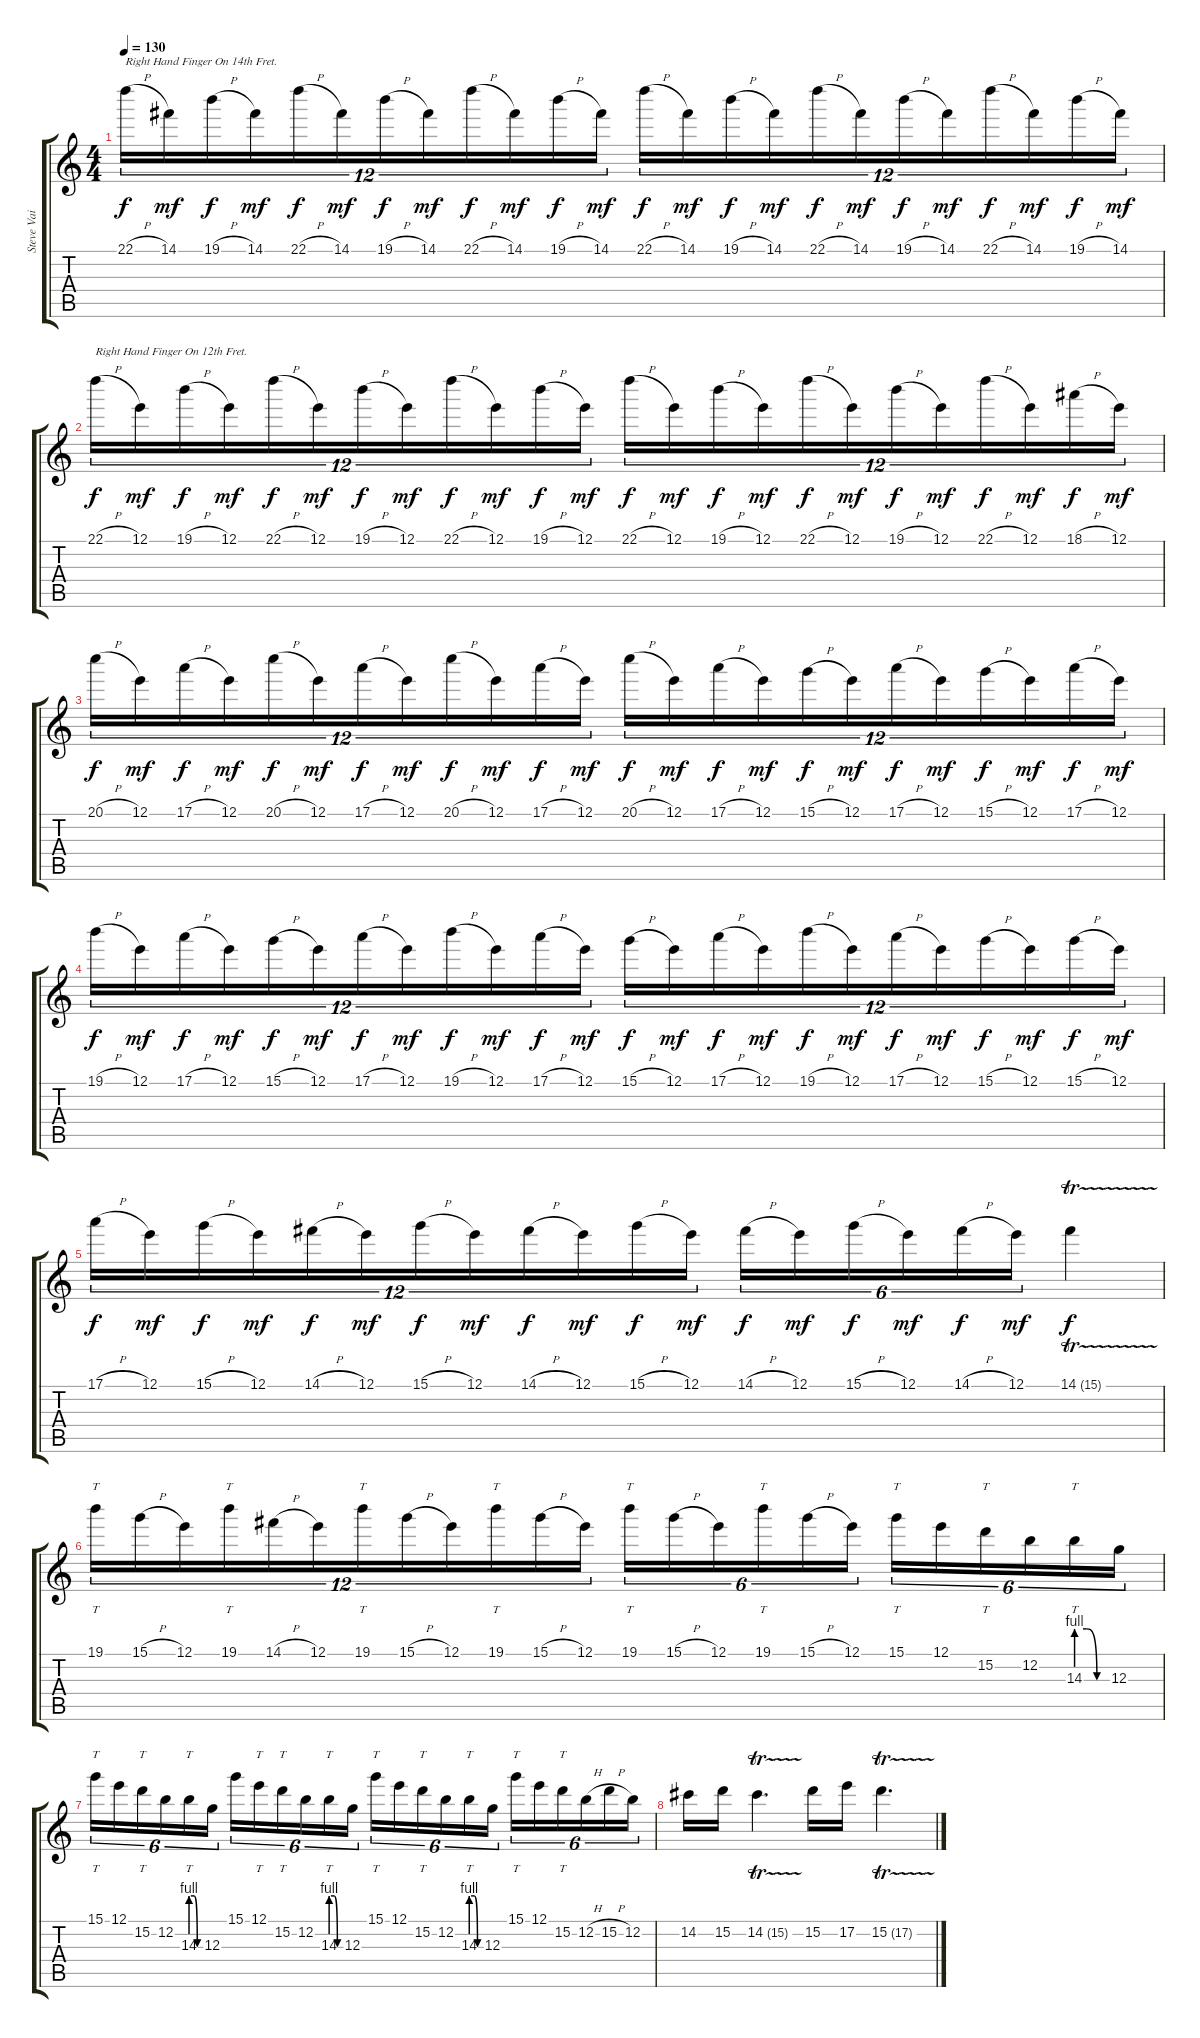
\track ("Steve Vai" "Steve Vai") {instrument distortionguitar}
\staff {score tabs}
\tuning (E4 B3 G3 D3 A2 E2) {hide}
\ts (4 4)
\tempo 130
\clef g2
\ks c
22.1{h}.16{tu (12 8) txt "Right Hand Finger On 14th Fret." dy f} 14.1.16{tu (12 8) dy mf} 19.1{h}.16{tu (12 8) dy f} 14.1.16{tu (12 8) dy mf} 22.1{h}.16{tu (12 8) dy f} 14.1.16{tu (12 8) dy mf} 19.1{h}.16{tu (12 8) dy f} 14.1.16{tu (12 8) dy mf} 22.1{h}.16{tu (12 8) dy f} 14.1.16{tu (12 8) dy mf} 19.1{h}.16{tu (12 8) dy f} 14.1.16{tu (12 8) dy mf} 22.1{h}.16{tu (12 8) dy f} 14.1.16{tu (12 8) dy mf} 19.1{h}.16{tu (12 8) dy f} 14.1.16{tu (12 8) dy mf} 22.1{h}.16{tu (12 8) dy f} 14.1.16{tu (12 8) dy mf} 19.1{h}.16{tu (12 8) dy f} 14.1.16{tu (12 8) dy mf} 22.1{h}.16{tu (12 8) dy f} 14.1.16{tu (12 8) dy mf} 19.1{h}.16{tu (12 8) dy f} 14.1.16{tu (12 8) dy mf} |
22.1{h}.16{tu (12 8) txt "Right Hand Finger On 12th Fret." dy f} 12.1.16{tu (12 8) dy mf} 19.1{h}.16{tu (12 8) dy f} 12.1.16{tu (12 8) dy mf} 22.1{h}.16{tu (12 8) dy f} 12.1.16{tu (12 8) dy mf} 19.1{h}.16{tu (12 8) dy f} 12.1.16{tu (12 8) dy mf} 22.1{h}.16{tu (12 8) dy f} 12.1.16{tu (12 8) dy mf} 19.1{h}.16{tu (12 8) dy f} 12.1.16{tu (12 8) dy mf} 22.1{h}.16{tu (12 8) dy f} 12.1.16{tu (12 8) dy mf} 19.1{h}.16{tu (12 8) dy f} 12.1.16{tu (12 8) dy mf} 22.1{h}.16{tu (12 8) dy f} 12.1.16{tu (12 8) dy mf} 19.1{h}.16{tu (12 8) dy f} 12.1.16{tu (12 8) dy mf} 22.1{h}.16{tu (12 8) dy f} 12.1.16{tu (12 8) dy mf} 18.1{h}.16{tu (12 8) dy f} 12.1.16{tu (12 8) dy mf} |
20.1{h}.16{tu (12 8) dy f} 12.1.16{tu (12 8) dy mf} 17.1{h}.16{tu (12 8) dy f} 12.1.16{tu (12 8) dy mf} 20.1{h}.16{tu (12 8) dy f} 12.1.16{tu (12 8) dy mf} 17.1{h}.16{tu (12 8) dy f} 12.1.16{tu (12 8) dy mf} 20.1{h}.16{tu (12 8) dy f} 12.1.16{tu (12 8) dy mf} 17.1{h}.16{tu (12 8) dy f} 12.1.16{tu (12 8) dy mf} 20.1{h}.16{tu (12 8) dy f} 12.1.16{tu (12 8) dy mf} 17.1{h}.16{tu (12 8) dy f} 12.1.16{tu (12 8) dy mf} 15.1{h}.16{tu (12 8) dy f} 12.1.16{tu (12 8) dy mf} 17.1{h}.16{tu (12 8) dy f} 12.1.16{tu (12 8) dy mf} 15.1{h}.16{tu (12 8) dy f} 12.1.16{tu (12 8) dy mf} 17.1{h}.16{tu (12 8) dy f} 12.1.16{tu (12 8) dy mf} |
19.1{h}.16{tu (12 8) dy f} 12.1.16{tu (12 8) dy mf} 17.1{h}.16{tu (12 8) dy f} 12.1.16{tu (12 8) dy mf} 15.1{h}.16{tu (12 8) dy f} 12.1.16{tu (12 8) dy mf} 17.1{h}.16{tu (12 8) dy f} 12.1.16{tu (12 8) dy mf} 19.1{h}.16{tu (12 8) dy f} 12.1.16{tu (12 8) dy mf} 17.1{h}.16{tu (12 8) dy f} 12.1.16{tu (12 8) dy mf} 15.1{h}.16{tu (12 8) dy f} 12.1.16{tu (12 8) dy mf} 17.1{h}.16{tu (12 8) dy f} 12.1.16{tu (12 8) dy mf} 19.1{h}.16{tu (12 8) dy f} 12.1.16{tu (12 8) dy mf} 17.1{h}.16{tu (12 8) dy f} 12.1.16{tu (12 8) dy mf} 15.1{h}.16{tu (12 8) dy f} 12.1.16{tu (12 8) dy mf} 15.1{h}.16{tu (12 8) dy f} 12.1.16{tu (12 8) dy mf} |
17.1{h}.16{tu (12 8) dy f} 12.1.16{tu (12 8) dy mf} 15.1{h}.16{tu (12 8) dy f} 12.1.16{tu (12 8) dy mf} 14.1{h}.16{tu (12 8) dy f} 12.1.16{tu (12 8) dy mf} 15.1{h}.16{tu (12 8) dy f} 12.1.16{tu (12 8) dy mf} 14.1{h}.16{tu (12 8) dy f} 12.1.16{tu (12 8) dy mf} 15.1{h}.16{tu (12 8) dy f} 12.1.16{tu (12 8) dy mf} 14.1{h}.16{tu (6 4) dy f} 12.1.16{tu (6 4) dy mf} 15.1{h}.16{tu (6 4) dy f} 12.1.16{tu (6 4) dy mf} 14.1{h}.16{tu (6 4) dy f} 12.1.16{tu (6 4) dy mf} 14.1{tr (15 32)}.4{dy f} |
19.1.16{tt tu (12 8)} 15.1{h}.16{tu (12 8)} 12.1.16{tu (12 8)} 19.1.16{tt tu (12 8)} 14.1{h}.16{tu (12 8)} 12.1.16{tu (12 8)} 19.1.16{tt tu (12 8)} 15.1{h}.16{tu (12 8)} 12.1.16{tu (12 8)} 19.1.16{tt tu (12 8)} 15.1{h}.16{tu (12 8)} 12.1.16{tu (12 8)} 19.1.16{tt tu (6 4)} 15.1{h}.16{tu (6 4)} 12.1.16{tu (6 4)} 19.1.16{tt tu (6 4)} 15.1{h}.16{tu (6 4)} 12.1.16{tu (6 4)} 15.1.16{tt tu (6 4)} 12.1.16{tu (6 4)} 15.2.16{tt tu (6 4)} 12.2.16{tu (6 4)} 14.3{be (custom 0 4 20 4 40 0 60 0)}.16{tt tu (6 4)} 12.3.16{tu (6 4)} |
15.1.16{tt tu (6 4)} 12.1.16{tu (6 4)} 15.2.16{tt tu (6 4)} 12.2.16{tu (6 4)} 14.3{be (custom 0 4 20 4 40 0 60 0)}.16{tt tu (6 4)} 12.3.16{tu (6 4)} 15.1.16{tu (6 4)} 12.1.16{tt tu (6 4)} 15.2.16{tt tu (6 4)} 12.2.16{tu (6 4)} 14.3{be (custom 0 4 20 4 40 0 60 0)}.16{tt tu (6 4)} 12.3.16{tu (6 4)} 15.1.16{tt tu (6 4)} 12.1.16{tu (6 4)} 15.2.16{tt tu (6 4)} 12.2.16{tu (6 4)} 14.3{be (custom 0 4 20 4 40 0 60 0)}.16{tt tu (6 4)} 12.3.16{tu (6 4)} 15.1.16{tt tu (6 4)} 12.1.16{tu (6 4)} 15.2.16{tt tu (6 4)} 12.2{h}.16{tu (6 4)} 15.2{h}.16{tu (6 4)} 12.2.16{tu (6 4)} |
14.2.16 15.2.16 14.2{tr (15 32)}.4{d} 15.2.16 17.2.16 15.2{tr (17 32)}.4{d}
